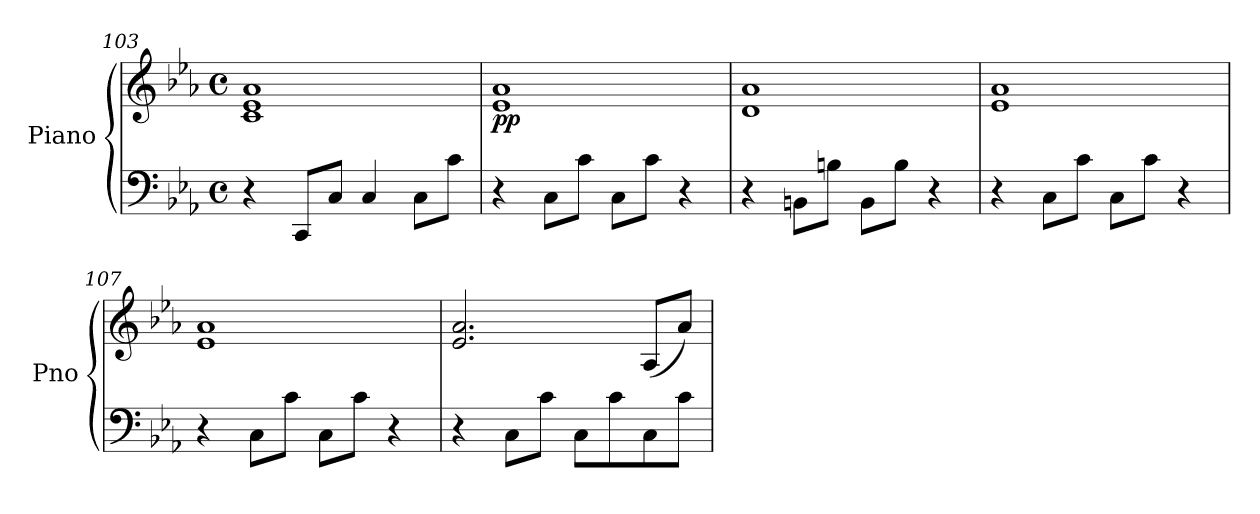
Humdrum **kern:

**kern	**kern	**dynam
*part1	*part1	*part1
*staff2	*staff1	*staff1/2
*I"Piano	*	*
*I'Pno	*	*
!!LO:LB:g=z
*clefF4	*clefG2	*
*k[b-e-a-]	*k[b-e-a-]	*
*M4/4	*M4/4	*
*met(c)	*met(c)	*
=103	=103	=103
4r	1c 1e- 1a-	.
8CC/L	.	.
8C/J	.	.
4C/	.	.
8C\L	.	.
8c\J	.	.
=104	=104	=104
!	!	!LO:DY:b
4r	1e- 1a-	pp
8C\L	.	.
8c\J	.	.
8C\L	.	.
8c\J	.	.
4r	.	.
=105	=105	=105
4r	1d 1a-	.
8BBn\L	.	.
8Bn\J	.	.
8BB\L	.	.
8B\J	.	.
4r	.	.
=106	=106	=106
4r	1e- 1a-	.
8C\L	.	.
8c\J	.	.
8C\L	.	.
8c\J	.	.
4r	.	.
=107	=107	=107
4r	1e- 1a-	.
8C\L	.	.
8c\J	.	.
8C\L	.	.
8c\J	.	.
4r	.	.
=108	=108	=108
!	!	!LO:DY:b
4r	2.e-/ 2.a-/	other-dynamics
8C\L	.	.
8c\J	.	.
8C\L	.	.
8c\	.	.
8C\	(<8A-/L	.
8c\J	8a-/J)	.
=	=	=
*-	*-	*-
